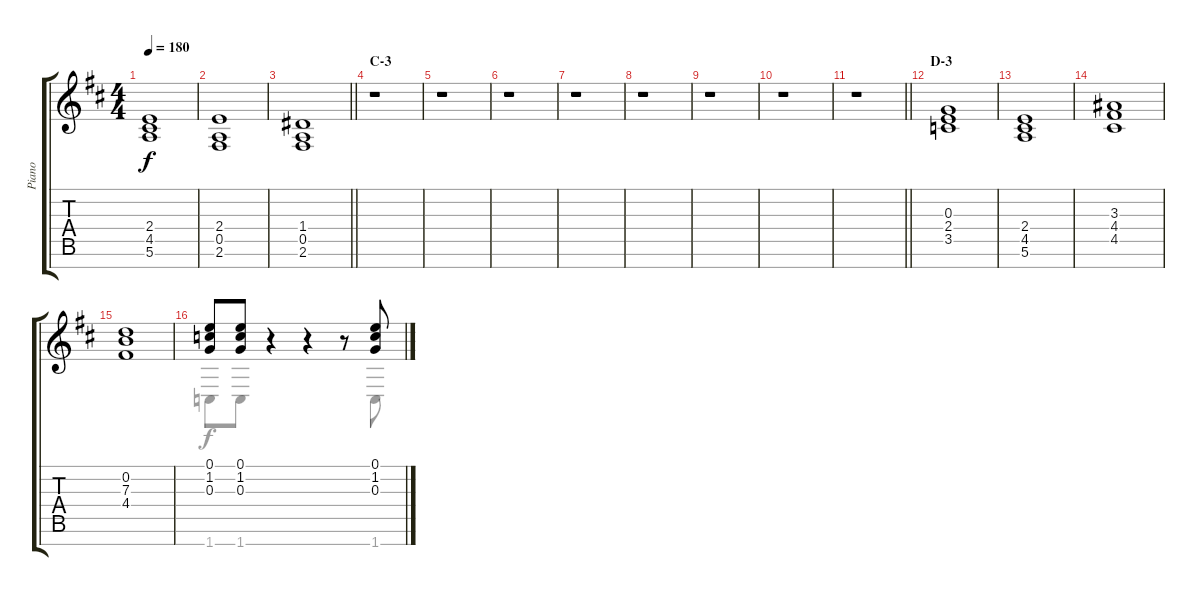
\track ("Piano" "Piano") {instrument acousticgrandpiano}
\staff {score tabs}
\tuning (E5 B4 G4 D4 A3 E3 B2) {hide}
\voice
\ts (4 4)
\tempo 180
\clef g2
\ks d
(2.4 4.5 5.6).1{dy f} |
(2.4 0.5 2.6).1 |
\barLineRight lightlight
(1.4 0.5 2.6).1 |
\section ("" "C-3")
r.1 |
r.1 |
r.1 |
r.1 |
r.1 |
r.1 |
r.1 |
\barLineRight lightlight
r.1 |
\section ("" "D-3")
(0.3 2.4 3.5).1 |
(2.4 4.5 5.6).1 |
(3.3 4.4 4.5).1 |
(0.2 7.3 4.4).1 |
(0.1 1.2 0.3).8 (0.1 1.2 0.3).8 r.4 r.4 r.8 (0.1 1.2 0.3).8
\voice
\clef g2
\ottava regular
\simile none
\ks d
|
|
\barLineRight lightlight
|
|
|
|
|
|
|
|
\barLineRight lightlight
|
|
|
|
|
1.7.8 1.7.8 r.4 r.4 r.8 1.7.8
